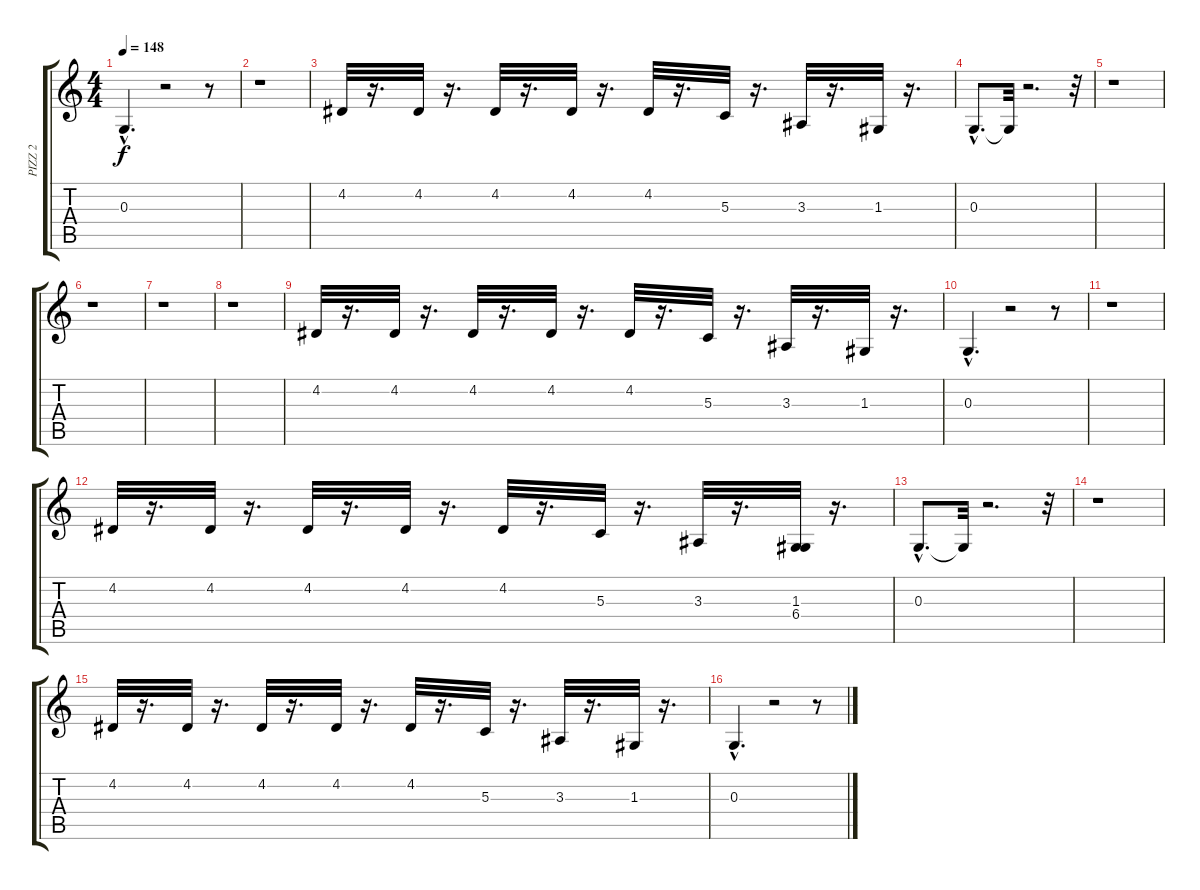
\track ("PIZZ 2" "PIZZ 2") {instrument pizzicatostrings}
\staff {score tabs}
\tuning (E4 B3 G3 D3 A2 E2) {hide}
\ts (4 4)
\tempo 148
\clef g2
\ks c
0.3{hac}.4{d dy f} r.2 r.8 |
r.1 |
4.2.32 r.16{d} 4.2.32 r.16{d} 4.2.32 r.16{d} 4.2.32 r.16{d} 4.2.32 r.16{d} 5.3.32 r.16{d} 3.3.32 r.16{d} 1.3.32 r.16{d} |
0.3{hac}.8{d} 0.3{t}.32 r.2{d} r.32 |
r.1 |
r.1 |
r.1 |
r.1 |
4.2.32 r.16{d} 4.2.32 r.16{d} 4.2.32 r.16{d} 4.2.32 r.16{d} 4.2.32 r.16{d} 5.3.32 r.16{d} 3.3.32 r.16{d} 1.3.32 r.16{d} |
0.3{hac}.4{d} r.2 r.8 |
r.1 |
4.2.32 r.16{d} 4.2.32 r.16{d} 4.2.32 r.16{d} 4.2.32 r.16{d} 4.2.32 r.16{d} 5.3.32 r.16{d} 3.3.32 r.16{d} (1.3 6.4).32 r.16{d} |
0.3{hac}.8{d} 0.3{t}.32 r.2{d} r.32 |
r.1 |
4.2.32 r.16{d} 4.2.32 r.16{d} 4.2.32 r.16{d} 4.2.32 r.16{d} 4.2.32 r.16{d} 5.3.32 r.16{d} 3.3.32 r.16{d} 1.3.32 r.16{d} |
0.3{hac}.4{d} r.2 r.8
